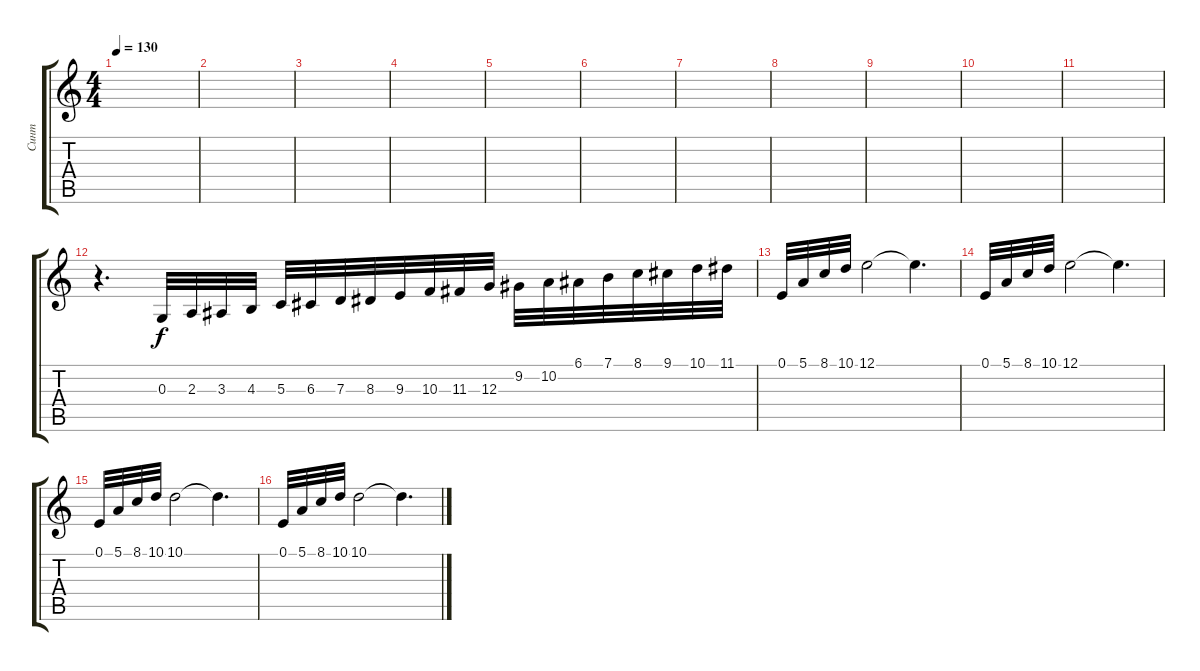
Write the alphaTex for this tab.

\track ("Синт" "Синт") {instrument synthstrings2}
\staff {score tabs}
\tuning (E4 B3 G3 D3 A2 E2) {hide}
\ts (4 4)
\tempo 130
\clef g2
\ks c
|
|
|
|
|
|
|
|
|
|
|
r.4{d} 0.3.32 2.3.32 3.3.32 4.3.32 5.3.32 6.3.32 7.3.32 8.3.32 9.3.32 10.3.32 11.3.32 12.3.32 9.2.32 10.2.32 6.1.32 7.1.32 8.1.32 9.1.32 10.1.32 11.1.32 |
0.1.32 5.1.32 8.1.32 10.1.32 12.1.2 12.1{t}.4{d} |
0.1.32 5.1.32 8.1.32 10.1.32 12.1.2 12.1{t}.4{d} |
0.1.32 5.1.32 8.1.32 10.1.32 10.1.2 10.1{t}.4{d} |
0.1.32 5.1.32 8.1.32 10.1.32 10.1.2 10.1{t}.4{d}
